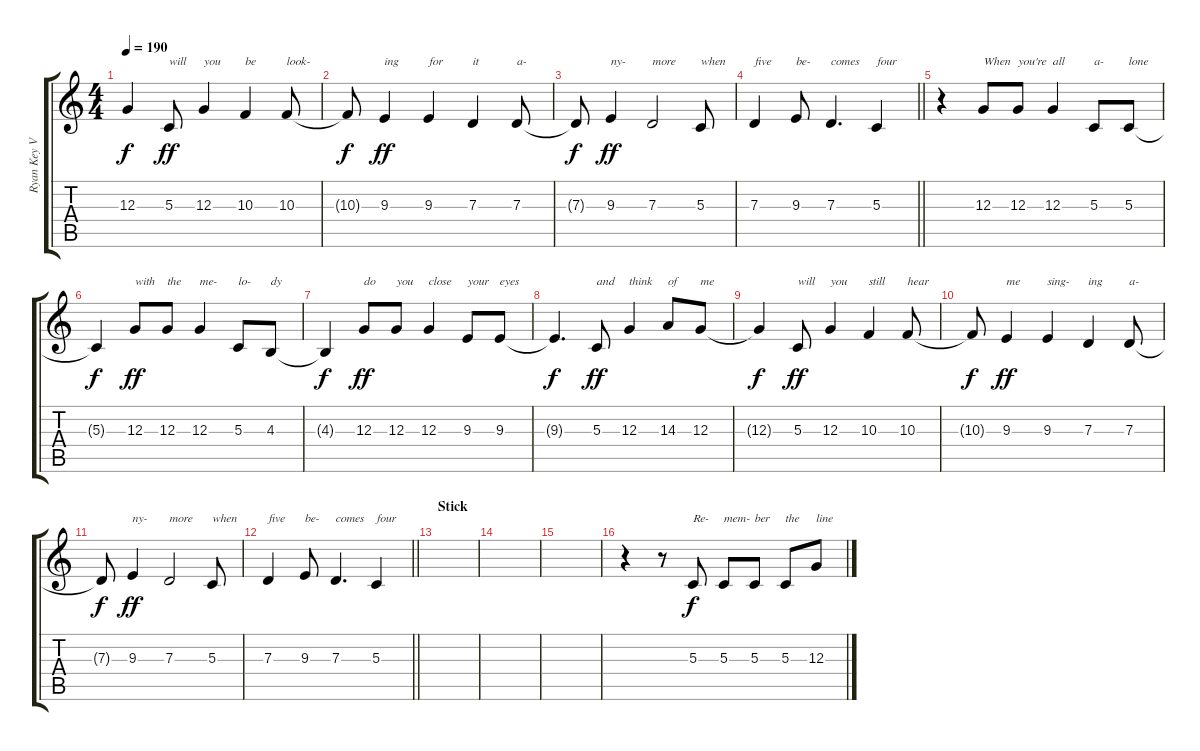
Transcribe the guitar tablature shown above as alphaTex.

\track ("Ryan Key Vocals" "Ryan Key V") {instrument altosax}
\staff {score tabs}
\tuning (E4 B3 G3 D3 A2 E2) {hide}
\ts (4 4)
\tempo 190
\clef g2
\ks c
12.3{t}.4{dy f} 5.3.8{txt "will" dy ff} 12.3.4{txt "you"} 10.3.4{txt "be"} 10.3.8{txt "look-"} |
10.3{t}.8{dy f} 9.3.4{txt "ing" dy ff} 9.3.4{txt "for"} 7.3.4{txt "it"} 7.3.8{txt "a-"} |
7.3{t}.8{dy f} 9.3.4{txt "ny-" dy ff} 7.3.2{txt "more"} 5.3.8{txt "when"} |
\barLineRight lightlight
7.3.4{txt "five"} 9.3.8{txt "be-"} 7.3.4{d txt "comes"} 5.3.4{txt "four"} |
r.4 12.3.8{txt "When"} 12.3.8{txt "you're"} 12.3.4{txt "all"} 5.3.8{txt "a-"} 5.3.8{txt "lone"} |
5.3{t}.4{dy f} 12.3.8{txt "with" dy ff} 12.3.8{txt "the"} 12.3.4{txt "me-"} 5.3.8{txt "lo-"} 4.3.8{txt "dy"} |
4.3{t}.4{dy f} 12.3.8{txt "do" dy ff} 12.3.8{txt "you"} 12.3.4{txt "close"} 9.3.8{txt "your"} 9.3.8{txt "eyes"} |
9.3{t}.4{d dy f} 5.3.8{txt "and" dy ff} 12.3.4{txt "think"} 14.3.8{txt "of"} 12.3.8{txt "me"} |
12.3{t}.4{dy f} 5.3.8{txt "will" dy ff} 12.3.4{txt "you"} 10.3.4{txt "still"} 10.3.8{txt "hear"} |
10.3{t}.8{dy f} 9.3.4{txt "me" dy ff} 9.3.4{txt "sing-"} 7.3.4{txt "ing"} 7.3.8{txt "a-"} |
7.3{t}.8{dy f} 9.3.4{txt "ny-" dy ff} 7.3.2{txt "more"} 5.3.8{txt "when"} |
\barLineRight lightlight
7.3.4{txt "five"} 9.3.8{txt "be-"} 7.3.4{d txt "comes"} 5.3.4{txt "four"} |
\section ("" "Stick")
|
|
|
r.4 r.8 5.3.8{txt "Re-" dy f} 5.3.8{txt "mem-"} 5.3.8{txt "ber"} 5.3.8{txt "the"} 12.3.8{txt "line"}
